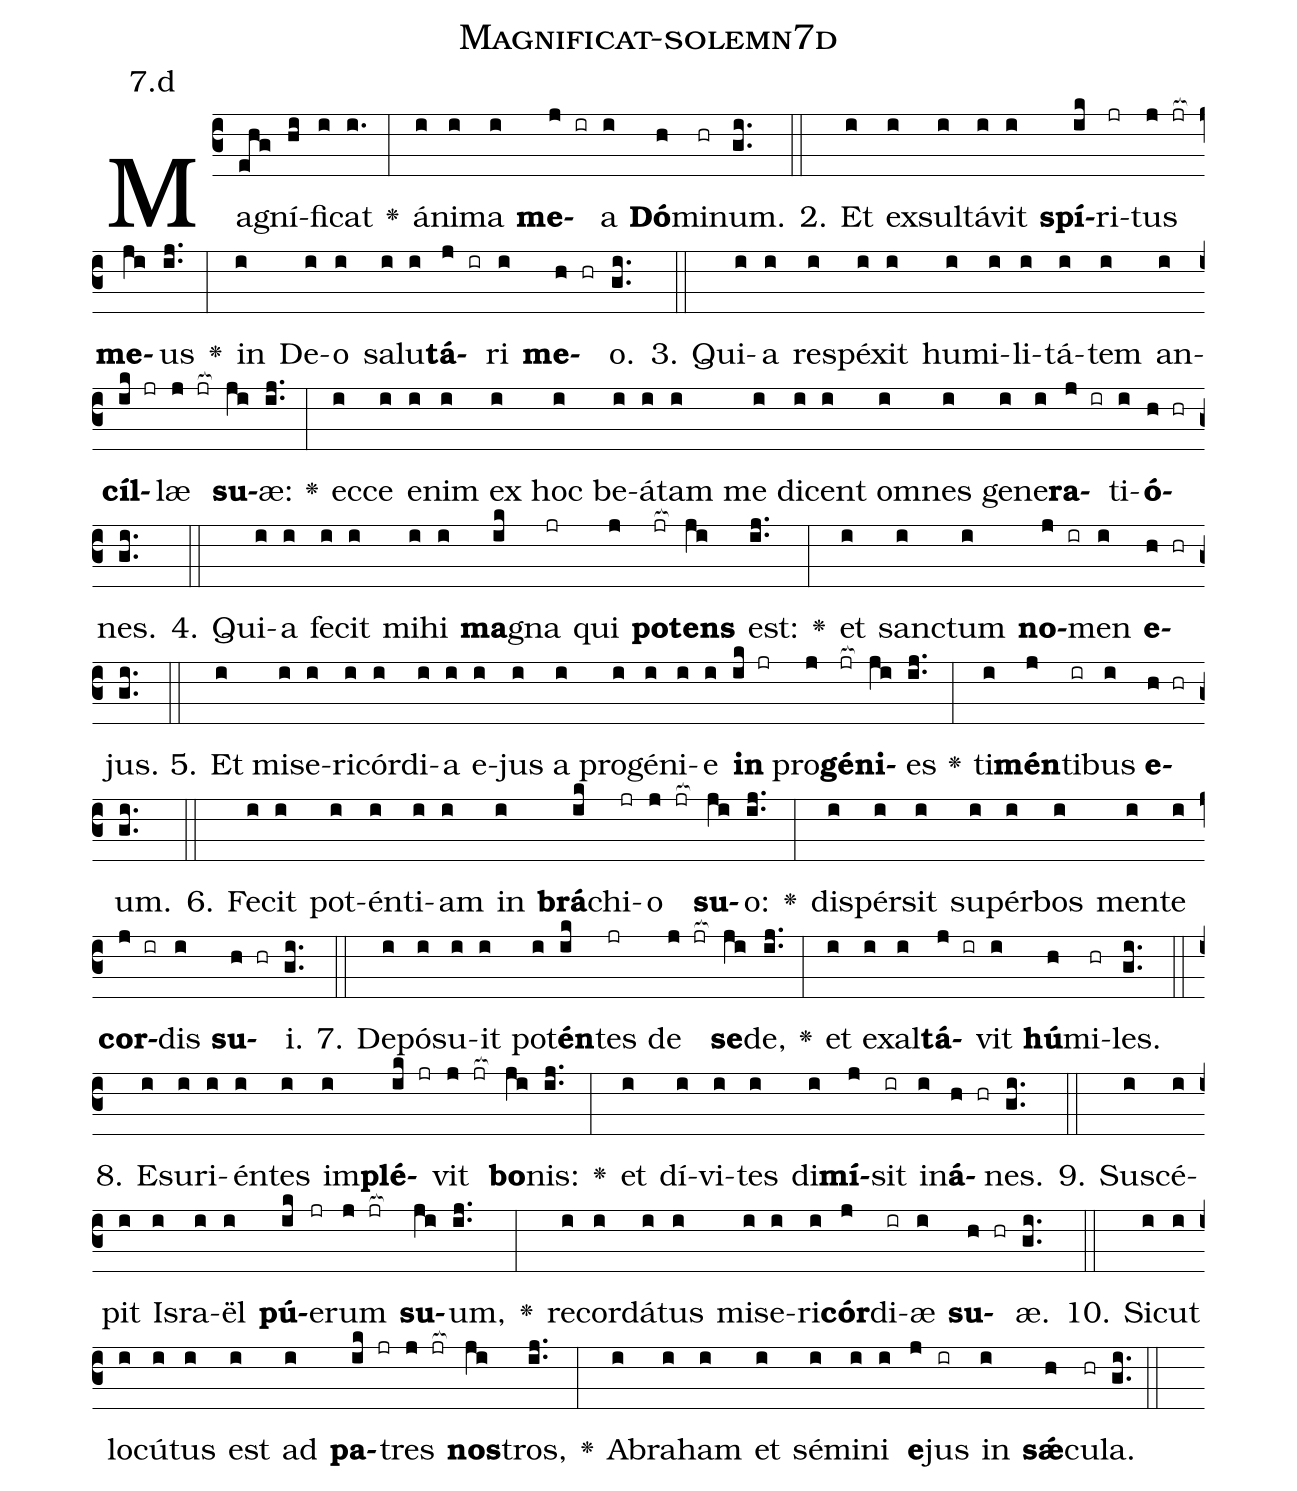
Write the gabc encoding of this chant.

name: Magnificat-solemn7d;
annotation: 7.d;
%%
(c3)Ma(ehg)gní(hi)fi(i)cat(i.) <v>\greheightstar</v>(:) á(i)ni(i)ma(i) <b>me</b>(j ir)a(i) <b>Dó</b>(h)mi(hr)num.(gi..) (::)
2. Et(i) ex(i)sul(i)tá(i)vit(i) <b>spí</b>(ik)ri(jr)tus(j jr[ocb:1{]) <b>me</b>(ji[ocb:0}])us(ij..) <v>\greheightstar</v>(:) in(i) De(i)o(i) sa(i)lu(i)<b>tá</b>(j ir)ri(i) <b>me</b>(h hr)o.(gi..) (::)
3. Qui(i)a(i) re(i)spé(i)xit(i) hu(i)mi(i)li(i)tá(i)tem(i) an(i)<b>cíl</b>(ik jr)læ(j jr[ocb:1{]) <b>su</b>(ji[ocb:0}])æ:(ij..) <v>\greheightstar</v>(:) ec(i)ce(i) e(i)nim(i) ex(i) hoc(i) be(i)á(i)tam(i) me(i) di(i)cent(i) om(i)nes(i) ge(i)ne(i)<b>ra</b>(j ir)ti(i)<b>ó</b>(h hr)nes.(gi..) (::)
4. Qui(i)a(i) fe(i)cit(i) mi(i)hi(i) <b>ma</b>(ik)gna(jr) qui(j) <b>pot</b>(jr[ocb:1{])<b>ens</b>(ji[ocb:0}]) est:(ij..) <v>\greheightstar</v>(:) et(i) sanc(i)tum(i) <b>no</b>(j ir)men(i) <b>e</b>(h hr)jus.(gi..) (::)
5. Et(i) mi(i)se(i)ri(i)cór(i)di(i)a(i) e(i)jus(i) a(i) pro(i)gé(i)ni(i)e(i) <b>in</b>(ik jr) pro(j)<b>gé</b>(jr[ocb:1{])<b>ni</b>(ji[ocb:0}])es(ij..) <v>\greheightstar</v>(:) ti(i)<b>mén</b>(j)ti(ir)bus(i) <b>e</b>(h hr)um.(gi..) (::)
6. Fe(i)cit(i) pot(i)én(i)ti(i)am(i) in(i) <b>brá</b>(ik)chi(jr)o(j jr[ocb:1{]) <b>su</b>(ji[ocb:0}])o:(ij..) <v>\greheightstar</v>(:) di(i)spér(i)sit(i) su(i)pér(i)bos(i) men(i)te(i) <b>cor</b>(j ir)dis(i) <b>su</b>(h hr)i.(gi..) (::)
7. De(i)pó(i)su(i)it(i) pot(i)<b>én</b>(ik)tes(jr) de(j jr[ocb:1{]) <b>se</b>(ji[ocb:0}])de,(ij..) <v>\greheightstar</v>(:) et(i) ex(i)al(i)<b>tá</b>(j ir)vit(i) <b>hú</b>(h)mi(hr)les.(gi..) (::)
8. E(i)su(i)ri(i)én(i)tes(i) im(i)<b>plé</b>(ik jr)vit(j jr[ocb:1{]) <b>bo</b>(ji[ocb:0}])nis:(ij..) <v>\greheightstar</v>(:) et(i) dí(i)vi(i)tes(i) di(i)<b>mí</b>(j)sit(ir) in(i)<b>á</b>(h hr)nes.(gi..) (::)
9. Su(i)scé(i)pit(i) Is(i)ra(i)ël(i) <b>pú</b>(ik)e(jr)rum(j jr[ocb:1{]) <b>su</b>(ji[ocb:0}])um,(ij..) <v>\greheightstar</v>(:) re(i)cor(i)dá(i)tus(i) mi(i)se(i)ri(i)<b>cór</b>(j)di(ir)æ(i) <b>su</b>(h hr)æ.(gi..) (::)
10. Sic(i)ut(i) lo(i)cú(i)tus(i) est(i) ad(i) <b>pa</b>(ik jr)tres(j jr[ocb:1{]) <b>nos</b>(ji[ocb:0}])tros,(ij..) <v>\greheightstar</v>(:) A(i)bra(i)ham(i) et(i) sé(i)mi(i)ni(i) <b>e</b>(j)jus(ir) in(i) <b>sǽ</b>(h)cu(hr)la.(gi..) (::)
